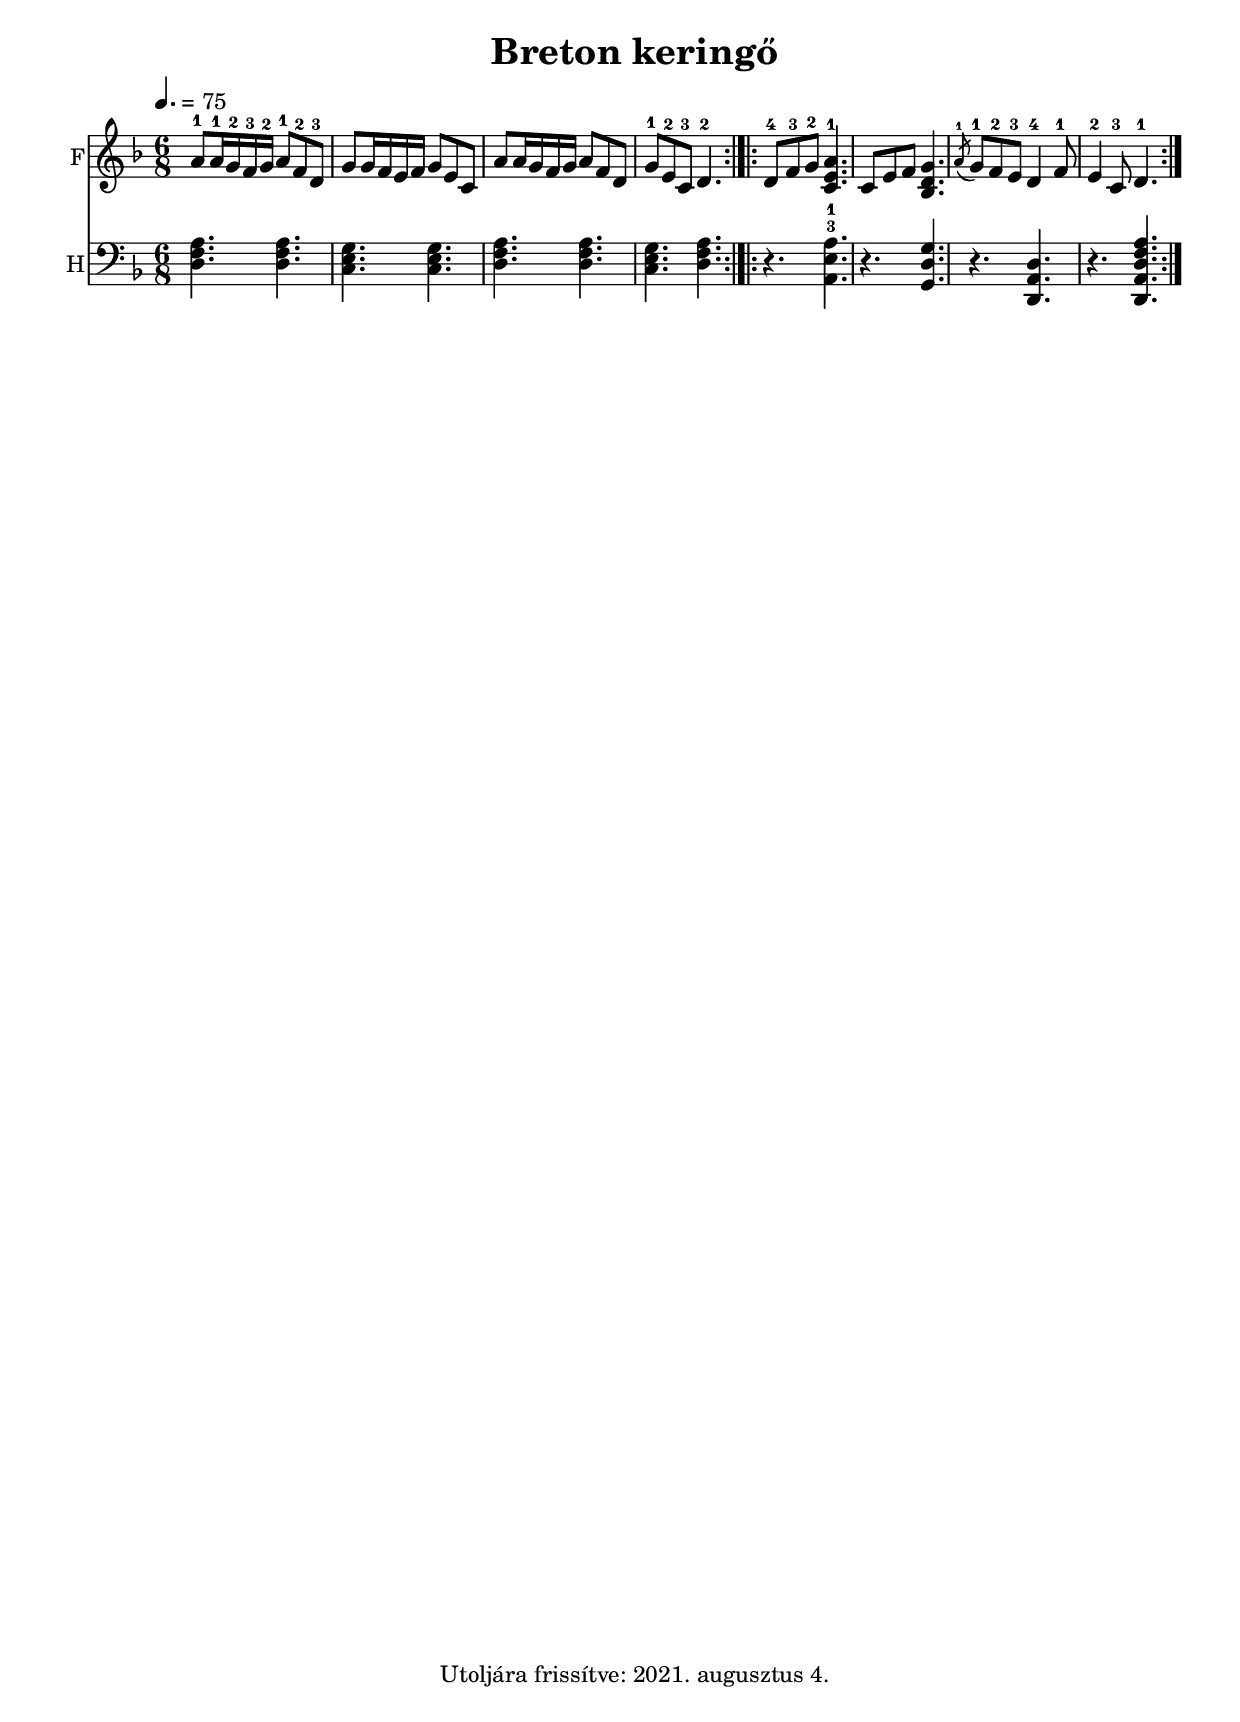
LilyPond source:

\include "default-settings.ly"

\header {
    title = "Breton keringő"
    %arranger = "Traditional Breton"
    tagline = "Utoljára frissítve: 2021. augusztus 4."
}

global = {
  \key d \minor
  \time 6/8
  \tempo 4. = 75
}

flute = \relative c'' {
  \global
    | a8-1 a16-1 g-2 f-3 g-2 a8-1 f-2 d-3
    | g8 g16 f e f g8 e c
    | a'8 a16 g f g a8 f d
    | g8-1 e-2 c-3 d4.-2
   \bar ":|.|:"
    | d8-4 f-3 g-2 <<a4. e c-1>>
    | c8 e f <<g4. d bes>>
   % |  \grace a'8 g8-1 f-2 e-3 d4-4 f8-1
    |  \acciaccatura a'8-1 g8-1 f-2 e-3 d4-4 f8-1
    | e4-2 c8-3 d4.-1
   \bar ":|."
}

harp =  \relative c {
  \clef bass
  \global
   | <<d4. f a>> <<d,4. f a>>
   | <<c, e g>> <<c, e g>>
   | <<d4. f a>> <<d,4. f a>>
   | <<c, e g>> <<d f a>>
   \bar ":|.|:"
    |  r4. <<a,4.-3-1 e' a>>
    | r4. <<g,4. d' g>>
    | r4. <<d,4. a' d>>
    | r4. <<d,4. a' d f a>>
  \bar ":|."
}

<<
  \new Staff  \with {
      instrumentName = "F"
      %shortInstrumentName = "F"
    } \flute
  \new Staff  \with {
      instrumentName = "H"
      %shortInstrumentName = "H"
    } \harp
>>

